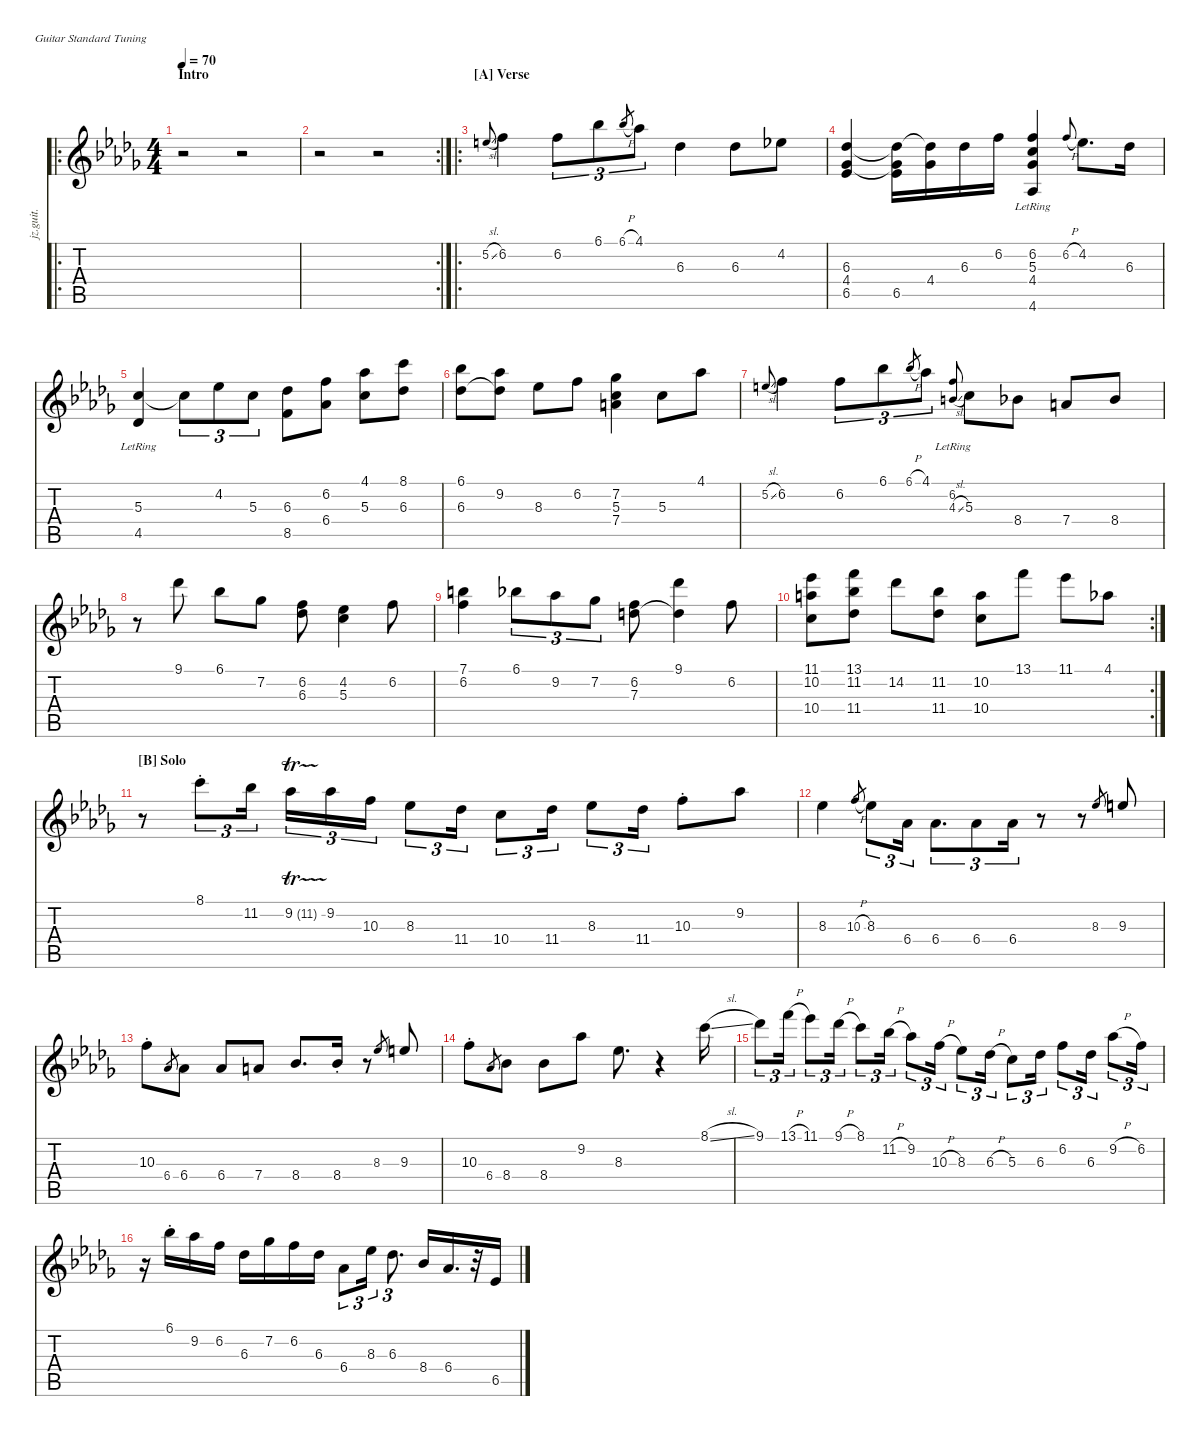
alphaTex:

\defaultSystemsLayout 4
\hideDynamics
\bracketExtendMode nobrackets
\track ("Jazz Guitar" "jz.guit.") {instrument electricguitarjazz}
\staff {score tabs}
\tuning (E4 B3 G3 D3 A2 E2)
\ro
\ts (4 4)
\section ("" "Intro")
\tempo 70
\clef g2
\ks db
r.2{dy mf instrument electricguitarjazz beam Down} r.2{beam Down} |
\rc 2
r.2{beam Down} r.2{beam Down} |
\ro
\section ("A" "Verse")
5.2{sl acc forcenatural}.8{gr onbeat beam Up} 6.2{acc forcenatural}.4{beam Down} 6.2{acc forcenatural}.8{tu (3 2) beam Down} 6.1{acc b}.8{tu (3 2) beam Down} 6.1{h acc b}.8{tu (3 2) gr beam Up} 4.1{acc b}.8{tu (3 2) beam Down} 6.3{acc b}.4{beam Down} 6.3{acc b}.8{dy mp beam Down} 4.2{acc b}.8{beam Down} |
(4.4{acc b} 6.3{acc b} 6.5{acc b}).4{dy p beam Up} (6.5{acc b} 6.3{t acc b} 4.4{t acc b}).16{dy mf beam Down} (4.4{acc b} 6.3{t acc b}).16{beam Down} 6.3{acc b}.16{beam Down} 6.2{acc forcenatural}.16{beam Down} (6.2{acc forcenatural} 5.3{lr acc forcenatural} 4.4{lr acc b} 4.6{lr acc b}).4{dy mp beam Up} 6.2{h acc forcenatural}.8{gr onbeat dy f beam Up} 4.2{acc b}.8{d beam Down} 6.3{acc b}.16{beam Down} |
(5.3{acc forcenatural} 4.5{lr acc b}).4{dy mp beam Up} 5.3{t acc forcenatural}.8{tu (3 2) beam Down} 4.2{acc b}.8{tu (3 2) beam Down} 5.3{acc forcenatural}.8{tu (3 2) beam Down} (6.3{acc b} 8.5{acc forcenatural}).8{beam Down} (6.2{acc forcenatural} 6.4{acc b}).8{beam Down} (4.1{acc b} 5.3{acc forcenatural}).8{beam Down} (8.1{acc forcenatural} 6.3{acc b}).8{beam Down} |
(6.1{acc b} 6.3{acc b}).8{beam Down} (9.2{acc b} 6.3{t acc b}).8{beam Down} 8.3{acc b}.8{beam Down} 6.2{acc forcenatural}.8{beam Down} (7.4{acc forcenatural} 5.3{acc forcenatural} 7.2{acc b}).4{beam Down} 5.3{acc forcenatural}.8{beam Down} 4.1{acc b}.8{beam Down} |
5.2{sl acc forcenatural}.8{gr onbeat beam Up} 6.2{acc forcenatural}.4{beam Down} 6.2{acc forcenatural}.8{tu (3 2) beam Down} 6.1{acc b}.8{tu (3 2) beam Down} 6.1{h acc b}.8{tu (3 2) gr beam Up} 4.1{acc b}.8{tu (3 2) beam Down} (4.3{sl acc forcenatural} 6.2{lr acc forcenatural}).8{gr onbeat beam Up} 5.3{acc forcenatural}.8{beam Down} 8.4{acc b}.8{beam Down} 7.4{acc forcenatural}.8{beam Up} 8.4{acc b}.8{beam Up} |
r.8{beam Down} 9.1{acc b}.8{beam Down} 6.1{acc b}.8{beam Down} 7.2{acc b}.8{beam Down} (6.2{acc forcenatural} 6.3{acc b}).8{beam Down} (4.2{acc b} 5.3{acc forcenatural}).4{beam Down} 6.2{acc forcenatural}.8{beam Down} |
(7.1{acc forcenatural} 6.2{acc forcenatural}).4{beam Down} 6.1{acc b}.8{tu (3 2) beam Down} 9.2{acc b}.8{tu (3 2) beam Down} 7.2{acc b}.8{tu (3 2) beam Down} (6.2{acc forcenatural} 7.3{acc forcenatural}).8{beam Down} (9.1{acc b} 7.3{t acc forcenatural}).4{beam Down} 6.2{acc forcenatural}.8{beam Down} |
\rc 2
(11.1{acc b} 10.4{acc forcenatural} 10.2{acc forcenatural}).8{beam Down} (13.1{acc forcenatural} 11.4{acc b} 11.2{acc b}).8{beam Down} 14.2{acc b}.8{beam Down} (11.2{acc b} 11.4{acc b}).8{beam Down} (10.4{acc forcenatural} 10.2{acc forcenatural}).8{beam Down} 13.1{acc forcenatural}.8{beam Down} 11.1{acc b}.8{beam Down} 4.1{acc b}.8{beam Down} |
\section ("B" "Solo")
r.8{beam Down} 8.1{st acc forcenatural}.8{tu (3 2) dy mf beam Down} 11.2{acc b}.16{tu (3 2) dy mp beam Down} 9.2{tr (11 16) acc b}.16{tu (3 2) dy mf beam Down} 9.2{acc b}.16{tu (3 2) beam Down} 10.3{acc forcenatural}.16{tu (3 2) beam Down} 8.3{acc b}.8{tu (3 2) beam Down} 11.4{acc b}.16{tu (3 2) beam Down} 10.4{acc forcenatural}.8{tu (3 2) beam Down} 11.4{acc b}.16{tu (3 2) beam Down} 8.3{acc b}.8{tu (3 2) beam Down} 11.4{acc b}.16{tu (3 2) beam Down} 10.3{st acc forcenatural}.8{beam Down} 9.2{acc b}.8{beam Down} |
8.3{acc b}.4{beam Down} 10.3{h acc forcenatural}.8{gr beam Up} 8.3{acc b}.8{tu (3 2) beam Down} 6.4{acc b}.16{tu (3 2) beam Down} 6.4{acc b}.8{d tu (3 2) beam Down} 6.4{acc b}.8{tu (3 2) beam Up} 6.4{acc b}.16{tu (3 2) beam Up} r.8{beam Up} r.8{beam Up} 8.3{acc b}.8{gr beam Up} 9.3{acc forcenatural}.8{beam Down} |
10.3{st acc forcenatural}.8{beam Down} 6.4{acc b}.8{gr beam Up} 6.4{acc b}.8{beam Down} 6.4{acc b}.8{beam Up} 7.4{acc forcenatural}.8{beam Up} 8.4{acc b}.8{d beam Up} 8.4{st acc b}.16{beam Up} r.8{beam Up} 8.3{acc b}.8{gr beam Up} 9.3{acc forcenatural}.8{beam Down} |
10.3{st acc forcenatural}.8{beam Down} 6.4{acc b}.8{gr beam Up} 8.4{acc b}.8{beam Down} 8.4{acc b}.8{beam Down} 9.2{acc b}.8{beam Down} 8.3{acc b}.8{d beam Down} r.4{beam Down} 8.1{sl acc forcenatural}.16{beam Down} |
9.1{acc b}.8{tu (3 2) beam Down} 13.1{h acc forcenatural}.16{tu (3 2) beam Down} 11.1{acc b}.8{tu (3 2) beam Down} 9.1{h acc b}.16{tu (3 2) beam Down} 8.1{acc forcenatural}.8{tu (3 2) beam Down} 11.2{h acc b}.16{tu (3 2) beam Down} 9.2{acc b}.8{tu (3 2) beam Down} 10.3{h acc forcenatural}.16{tu (3 2) beam Down} 8.3{acc b}.8{tu (3 2) beam Down} 6.3{h acc b}.16{tu (3 2) beam Down} 5.3{acc forcenatural}.8{tu (3 2) beam Down} 6.3{acc b}.16{tu (3 2) beam Down} 6.2{acc forcenatural}.8{tu (3 2) beam Down} 6.3{acc b}.16{tu (3 2) beam Down} 9.2{h acc b}.8{tu (3 2) beam Down} 6.2{acc forcenatural}.16{tu (3 2) beam Down} |
r.16{beam Down} 6.1{st acc b}.16{beam Down} 9.2{acc b}.16{beam Down} 6.2{acc forcenatural}.16{beam Down} 6.3{acc b}.16{beam Down} 7.2{acc b}.16{beam Down} 6.2{acc forcenatural}.16{beam Down} 6.3{acc b}.16{beam Down} 6.4{acc b}.8{tu (3 2) beam Down} 8.3{acc b}.16{tu (3 2) beam Down} 6.3{acc b}.8{d tu (3 2) beam Down} 8.4{acc b}.16{beam Up} 6.4{acc b}.16{d beam Up} r.32{beam Up} 6.5{acc b}.16{beam Up}
